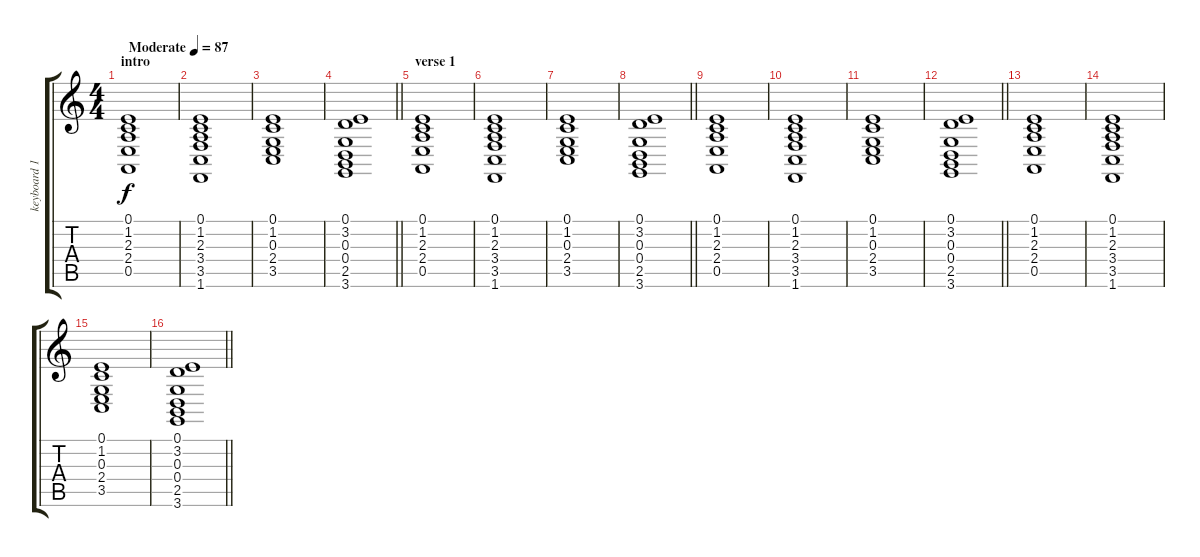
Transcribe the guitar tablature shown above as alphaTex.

\track ("keyboard 1" "keyboard 1") {instrument pad8sweep}
\staff {score tabs}
\tuning (E4 B3 G3 D3 A2 E2) {hide}
\ts (4 4)
\section ("" "intro")
\tempo (87 "Moderate")
\clef g2
\ks c
(0.1 1.2 2.3 2.4 0.5).1{dy f instrument pad8sweep} |
(0.1 1.2 2.3 3.4 3.5 1.6).1 |
(0.1 1.2 0.3 2.4 3.5).1 |
\barLineRight lightlight
(0.1 3.2 0.3 0.4 2.5 3.6).1 |
\section ("" "verse 1")
(0.1 1.2 2.3 2.4 0.5).1 |
(0.1 1.2 2.3 3.4 3.5 1.6).1 |
(0.1 1.2 0.3 2.4 3.5).1 |
\barLineRight lightlight
(0.1 3.2 0.3 0.4 2.5 3.6).1 |
(0.1 1.2 2.3 2.4 0.5).1 |
(0.1 1.2 2.3 3.4 3.5 1.6).1 |
(0.1 1.2 0.3 2.4 3.5).1 |
\barLineRight lightlight
(0.1 3.2 0.3 0.4 2.5 3.6).1 |
(0.1 1.2 2.3 2.4 0.5).1 |
(0.1 1.2 2.3 3.4 3.5 1.6).1 |
(0.1 1.2 0.3 2.4 3.5).1 |
\barLineRight lightlight
(0.1 3.2 0.3 0.4 2.5 3.6).1
